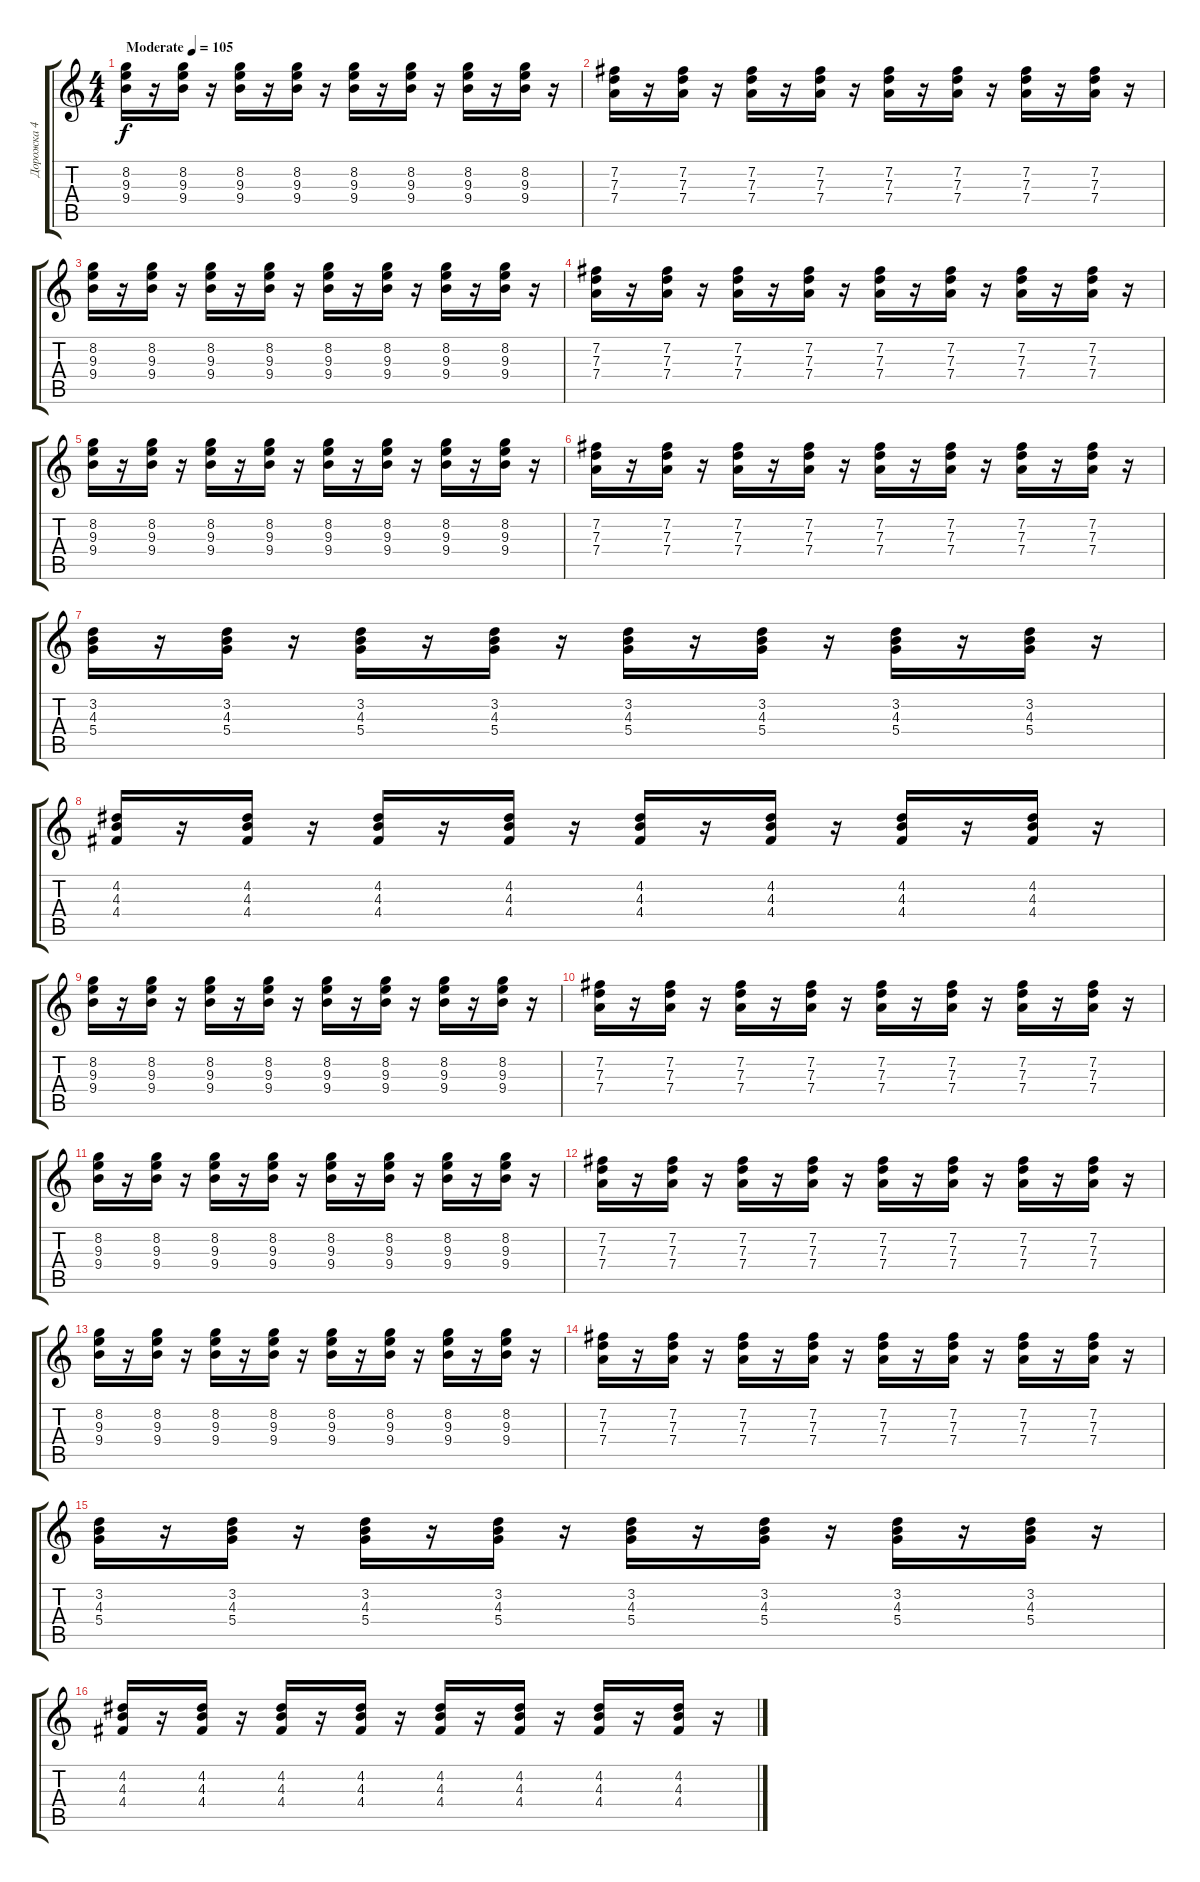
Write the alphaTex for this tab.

\track ("Дорожка 4" "Дорожка 4") {instrument electricguitarclean}
\staff {score tabs}
\tuning (E4 B3 G3 D3 A2 E2) {hide}
\ts (4 4)
\tempo (105 "Moderate")
\clef g2
\ks c
(8.2 9.3 9.4).16{dy f instrument electricguitarclean} r.16 (8.2 9.3 9.4).16 r.16 (8.2 9.3 9.4).16 r.16 (8.2 9.3 9.4).16 r.16 (8.2 9.3 9.4).16 r.16 (8.2 9.3 9.4).16 r.16 (8.2 9.3 9.4).16 r.16 (8.2 9.3 9.4).16 r.16 |
(7.2 7.3 7.4).16 r.16 (7.2 7.3 7.4).16 r.16 (7.2 7.3 7.4).16 r.16 (7.2 7.3 7.4).16 r.16 (7.2 7.3 7.4).16 r.16 (7.2 7.3 7.4).16 r.16 (7.2 7.3 7.4).16 r.16 (7.2 7.3 7.4).16 r.16 |
(8.2 9.3 9.4).16 r.16 (8.2 9.3 9.4).16 r.16 (8.2 9.3 9.4).16 r.16 (8.2 9.3 9.4).16 r.16 (8.2 9.3 9.4).16 r.16 (8.2 9.3 9.4).16 r.16 (8.2 9.3 9.4).16 r.16 (8.2 9.3 9.4).16 r.16 |
(7.2 7.3 7.4).16 r.16 (7.2 7.3 7.4).16 r.16 (7.2 7.3 7.4).16 r.16 (7.2 7.3 7.4).16 r.16 (7.2 7.3 7.4).16 r.16 (7.2 7.3 7.4).16 r.16 (7.2 7.3 7.4).16 r.16 (7.2 7.3 7.4).16 r.16 |
(8.2 9.3 9.4).16 r.16 (8.2 9.3 9.4).16 r.16 (8.2 9.3 9.4).16 r.16 (8.2 9.3 9.4).16 r.16 (8.2 9.3 9.4).16 r.16 (8.2 9.3 9.4).16 r.16 (8.2 9.3 9.4).16 r.16 (8.2 9.3 9.4).16 r.16 |
(7.2 7.3 7.4).16 r.16 (7.2 7.3 7.4).16 r.16 (7.2 7.3 7.4).16 r.16 (7.2 7.3 7.4).16 r.16 (7.2 7.3 7.4).16 r.16 (7.2 7.3 7.4).16 r.16 (7.2 7.3 7.4).16 r.16 (7.2 7.3 7.4).16 r.16 |
(3.2 4.3 5.4).16 r.16 (3.2 4.3 5.4).16 r.16 (3.2 4.3 5.4).16 r.16 (3.2 4.3 5.4).16 r.16 (3.2 4.3 5.4).16 r.16 (3.2 4.3 5.4).16 r.16 (3.2 4.3 5.4).16 r.16 (3.2 4.3 5.4).16 r.16 |
(4.2 4.3 4.4).16 r.16 (4.2 4.3 4.4).16 r.16 (4.2 4.3 4.4).16 r.16 (4.2 4.3 4.4).16 r.16 (4.2 4.3 4.4).16 r.16 (4.2 4.3 4.4).16 r.16 (4.2 4.3 4.4).16 r.16 (4.2 4.3 4.4).16 r.16 |
(8.2 9.3 9.4).16 r.16 (8.2 9.3 9.4).16 r.16 (8.2 9.3 9.4).16 r.16 (8.2 9.3 9.4).16 r.16 (8.2 9.3 9.4).16 r.16 (8.2 9.3 9.4).16 r.16 (8.2 9.3 9.4).16 r.16 (8.2 9.3 9.4).16 r.16 |
(7.2 7.3 7.4).16 r.16 (7.2 7.3 7.4).16 r.16 (7.2 7.3 7.4).16 r.16 (7.2 7.3 7.4).16 r.16 (7.2 7.3 7.4).16 r.16 (7.2 7.3 7.4).16 r.16 (7.2 7.3 7.4).16 r.16 (7.2 7.3 7.4).16 r.16 |
(8.2 9.3 9.4).16 r.16 (8.2 9.3 9.4).16 r.16 (8.2 9.3 9.4).16 r.16 (8.2 9.3 9.4).16 r.16 (8.2 9.3 9.4).16 r.16 (8.2 9.3 9.4).16 r.16 (8.2 9.3 9.4).16 r.16 (8.2 9.3 9.4).16 r.16 |
(7.2 7.3 7.4).16 r.16 (7.2 7.3 7.4).16 r.16 (7.2 7.3 7.4).16 r.16 (7.2 7.3 7.4).16 r.16 (7.2 7.3 7.4).16 r.16 (7.2 7.3 7.4).16 r.16 (7.2 7.3 7.4).16 r.16 (7.2 7.3 7.4).16 r.16 |
(8.2 9.3 9.4).16 r.16 (8.2 9.3 9.4).16 r.16 (8.2 9.3 9.4).16 r.16 (8.2 9.3 9.4).16 r.16 (8.2 9.3 9.4).16 r.16 (8.2 9.3 9.4).16 r.16 (8.2 9.3 9.4).16 r.16 (8.2 9.3 9.4).16 r.16 |
(7.2 7.3 7.4).16 r.16 (7.2 7.3 7.4).16 r.16 (7.2 7.3 7.4).16 r.16 (7.2 7.3 7.4).16 r.16 (7.2 7.3 7.4).16 r.16 (7.2 7.3 7.4).16 r.16 (7.2 7.3 7.4).16 r.16 (7.2 7.3 7.4).16 r.16 |
(3.2 4.3 5.4).16 r.16 (3.2 4.3 5.4).16 r.16 (3.2 4.3 5.4).16 r.16 (3.2 4.3 5.4).16 r.16 (3.2 4.3 5.4).16 r.16 (3.2 4.3 5.4).16 r.16 (3.2 4.3 5.4).16 r.16 (3.2 4.3 5.4).16 r.16 |
(4.2 4.3 4.4).16 r.16 (4.2 4.3 4.4).16 r.16 (4.2 4.3 4.4).16 r.16 (4.2 4.3 4.4).16 r.16 (4.2 4.3 4.4).16 r.16 (4.2 4.3 4.4).16 r.16 (4.2 4.3 4.4).16 r.16 (4.2 4.3 4.4).16 r.16
